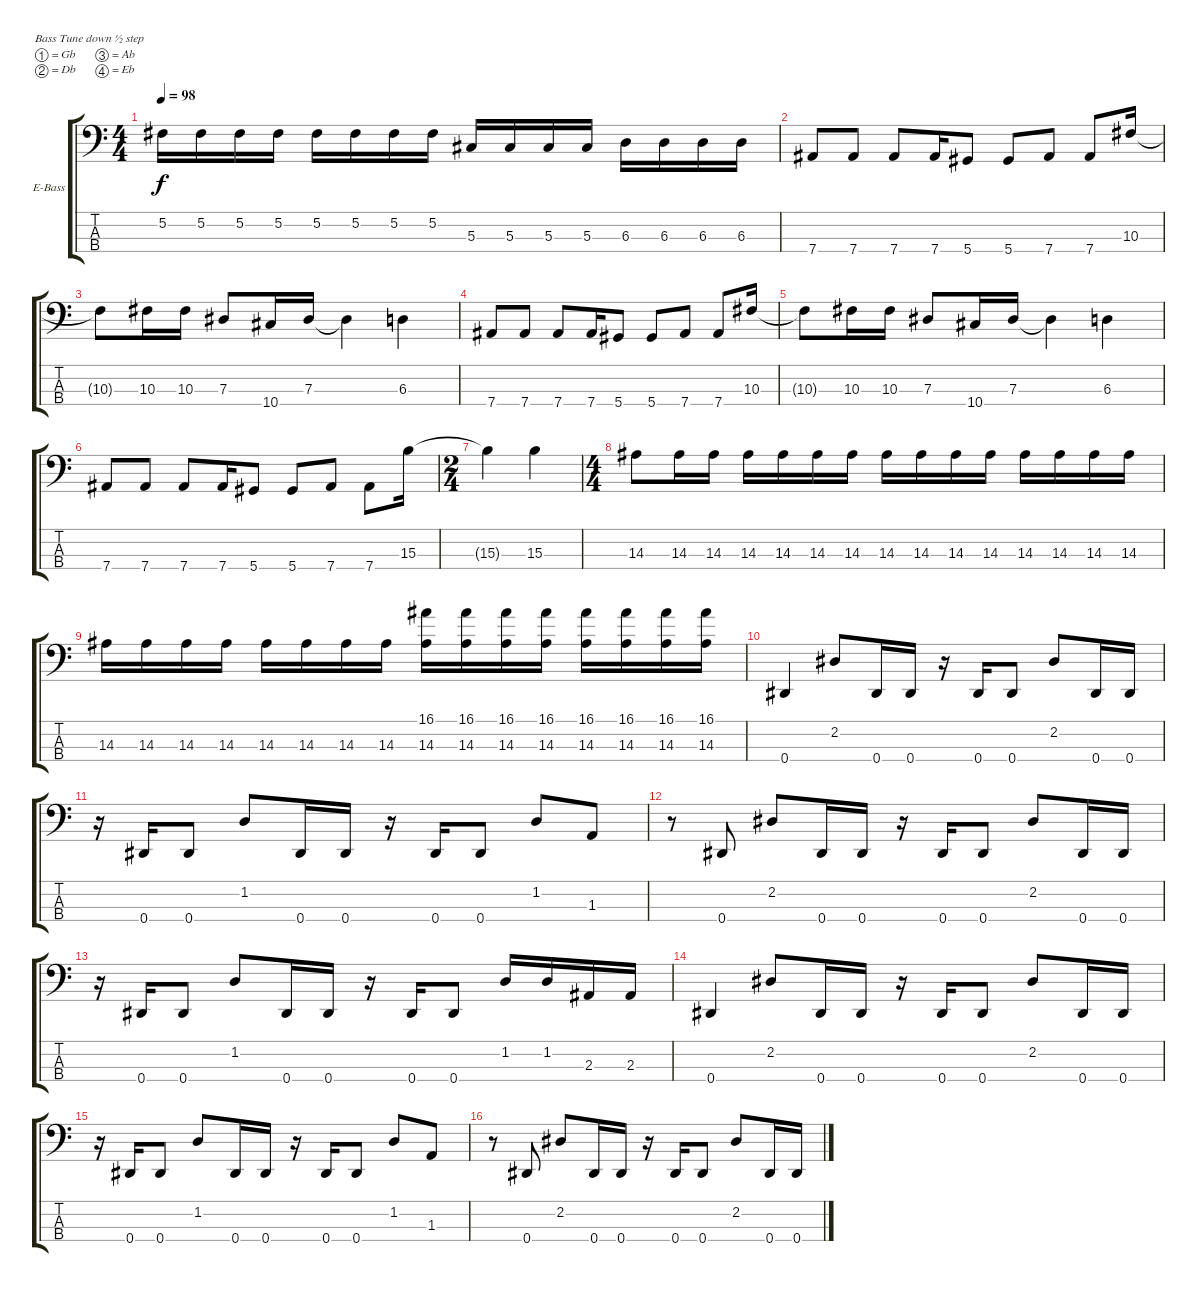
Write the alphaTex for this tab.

\bracketExtendMode groupsimilarinstruments
\firstSystemTrackNameOrientation horizontal
\otherSystemsTrackNameOrientation horizontal
\track ("Electric Bass" "E-Bass") {instrument electricbassfinger}
\staff {score tabs}
\tuning (Gb2 Db2 Ab1 Eb1)
\ts (4 4)
\tempo 98
\clef f4
\ks c
5.2.16{dy f} 5.2.16 5.2.16 5.2.16 5.2.16 5.2.16 5.2.16 5.2.16 5.3.16 5.3.16 5.3.16 5.3.16 6.3.16 6.3.16 6.3.16 6.3.16 |
7.4.8 7.4.8 7.4.8 7.4.16 5.4.8 5.4.8 7.4.8 7.4.8 10.3.16 |
10.3{t}.8 10.3.16 10.3.16 7.3.8 10.4.16 7.3.16 7.3{t}.4 6.3.4 |
7.4.8 7.4.8 7.4.8 7.4.16 5.4.8 5.4.8 7.4.8 7.4.8 10.3.16 |
10.3{t}.8 10.3.16 10.3.16 7.3.8 10.4.16 7.3.16 7.3{t}.4 6.3.4 |
7.4.8 7.4.8 7.4.8 7.4.16 5.4.8 5.4.8 7.4.8 7.4.8 15.3.16 |
\ts (2 4)
15.3{t}.4 15.3.4 |
\ts (4 4)
14.3.8 14.3.16 14.3.16 14.3.16 14.3.16 14.3.16 14.3.16 14.3.16 14.3.16 14.3.16 14.3.16 14.3.16 14.3.16 14.3.16 14.3.16 |
14.3.16 14.3.16 14.3.16 14.3.16 14.3.16 14.3.16 14.3.16 14.3.16 (16.1 14.3).16 (16.1 14.3).16 (16.1 14.3).16 (16.1 14.3).16 (16.1 14.3).16 (16.1 14.3).16 (16.1 14.3).16 (16.1 14.3).16 |
0.4.4 2.2.8 0.4.16 0.4.16 r.16 0.4.16 0.4.8 2.2.8 0.4.16 0.4.16 |
r.16 0.4.16 0.4.8 1.2.8 0.4.16 0.4.16 r.16 0.4.16 0.4.8 1.2.8 1.3.8 |
r.8 0.4.8 2.2.8 0.4.16 0.4.16 r.16 0.4.16 0.4.8 2.2.8 0.4.16 0.4.16 |
r.16 0.4.16 0.4.8 1.2.8 0.4.16 0.4.16 r.16 0.4.16 0.4.8 1.2.16 1.2.16 2.3.16 2.3.16 |
0.4.4 2.2.8 0.4.16 0.4.16 r.16 0.4.16 0.4.8 2.2.8 0.4.16 0.4.16 |
r.16 0.4.16 0.4.8 1.2.8 0.4.16 0.4.16 r.16 0.4.16 0.4.8 1.2.8 1.3.8 |
r.8 0.4.8 2.2.8 0.4.16 0.4.16 r.16 0.4.16 0.4.8 2.2.8 0.4.16 0.4.16
